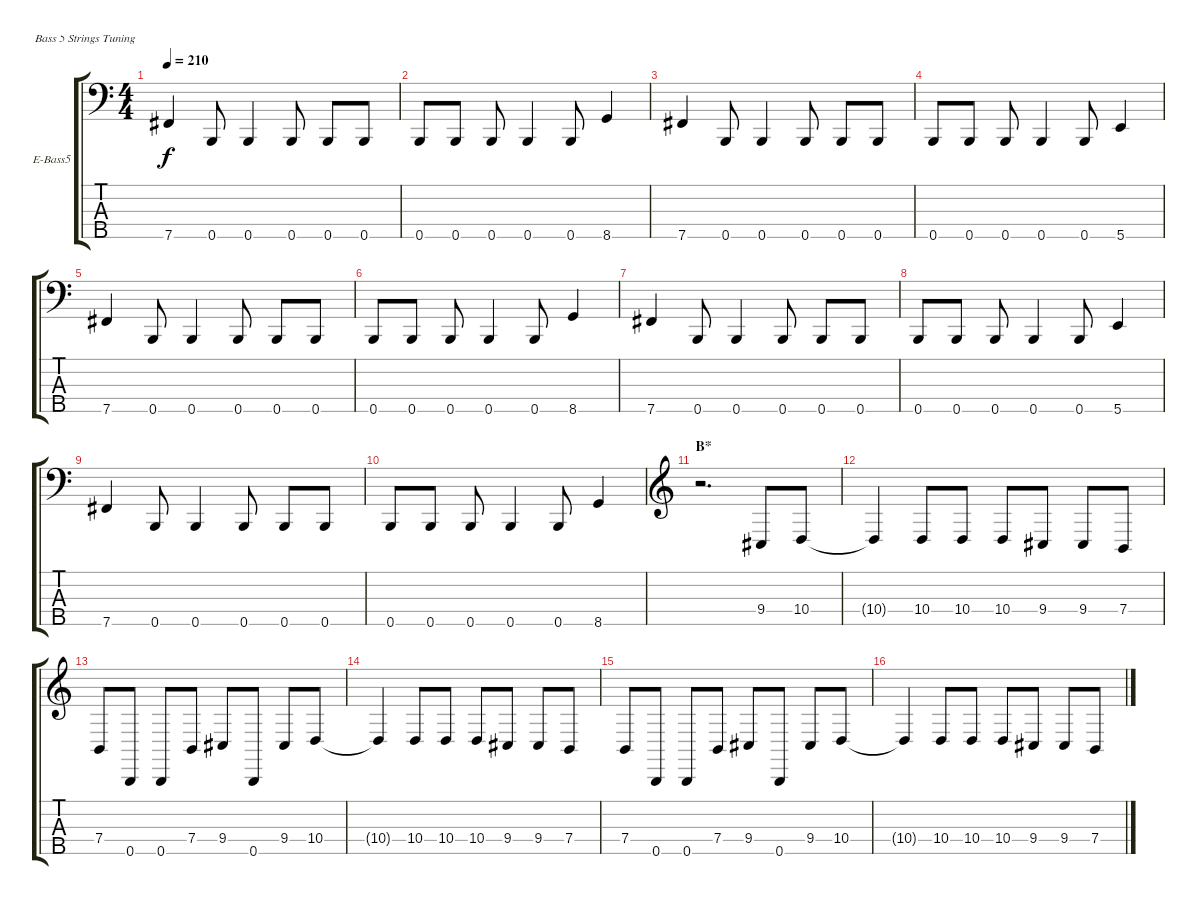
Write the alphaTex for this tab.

\bracketExtendMode groupsimilarinstruments
\firstSystemTrackNameOrientation horizontal
\otherSystemsTrackNameOrientation horizontal
\track ("Bass" "E-Bass5") {instrument electricbassfinger}
\staff {score tabs}
\tuning (G2 D2 A1 E1 B0)
\ts (4 4)
\tempo 210
\clef f4
\ks c
7.5.4{dy f} 0.5.8 0.5.4 0.5.8 0.5.8 0.5.8 |
0.5.8 0.5.8 0.5.8 0.5.4 0.5.8 8.5.4 |
7.5.4 0.5.8 0.5.4 0.5.8 0.5.8 0.5.8 |
0.5.8 0.5.8 0.5.8 0.5.4 0.5.8 5.5.4 |
7.5.4 0.5.8 0.5.4 0.5.8 0.5.8 0.5.8 |
0.5.8 0.5.8 0.5.8 0.5.4 0.5.8 8.5.4 |
7.5.4 0.5.8 0.5.4 0.5.8 0.5.8 0.5.8 |
0.5.8 0.5.8 0.5.8 0.5.4 0.5.8 5.5.4 |
7.5.4 0.5.8 0.5.4 0.5.8 0.5.8 0.5.8 |
0.5.8 0.5.8 0.5.8 0.5.4 0.5.8 8.5.4 |
\section ("" "B*")
\clef g2
r.2{d} 9.4.8 10.4.8 |
10.4{t}.4 10.4.8 10.4.8 10.4.8 9.4.8 9.4.8 7.4.8 |
7.4.8 0.5.8 0.5.8 7.4.8 9.4.8 0.5.8 9.4.8 10.4.8 |
10.4{t}.4 10.4.8 10.4.8 10.4.8 9.4.8 9.4.8 7.4.8 |
7.4.8 0.5.8 0.5.8 7.4.8 9.4.8 0.5.8 9.4.8 10.4.8 |
10.4{t}.4 10.4.8 10.4.8 10.4.8 9.4.8 9.4.8 7.4.8
